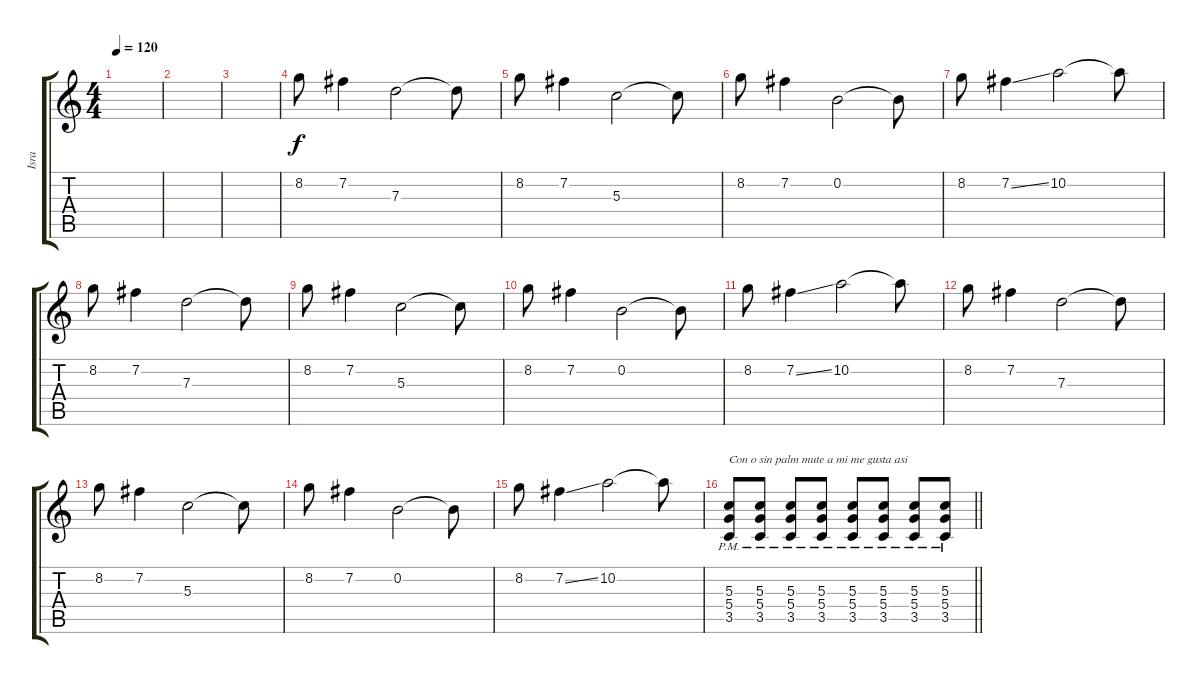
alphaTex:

\track ("Isra" "Isra") {instrument distortionguitar}
\staff {score tabs}
\tuning (E4 B3 G3 D3 A2 E2) {hide}
\ts (4 4)
\tempo 120
\clef g2
\ks c
|
|
|
8.2.8 7.2.4 7.3.2 7.3{t}.8 |
8.2.8 7.2.4 5.3.2 5.3{t}.8 |
8.2.8 7.2.4 0.2.2 0.2{t}.8 |
8.2.8 7.2{ss}.4 10.2.2 10.2{t}.8 |
8.2.8 7.2.4 7.3.2 7.3{t}.8 |
8.2.8 7.2.4 5.3.2 5.3{t}.8 |
8.2.8 7.2.4 0.2.2 0.2{t}.8 |
8.2.8 7.2{ss}.4 10.2.2 10.2{t}.8 |
8.2.8 7.2.4 7.3.2 7.3{t}.8 |
8.2.8 7.2.4 5.3.2 5.3{t}.8 |
8.2.8 7.2.4 0.2.2 0.2{t}.8 |
8.2.8 7.2{ss}.4 10.2.2 10.2{t}.8 |
\barLineRight lightlight
(5.3{pm} 5.4{pm} 3.5{pm}).8{txt "Con o sin palm mute a mi me gusta asi"} (5.3{pm} 5.4{pm} 3.5{pm}).8 (5.3{pm} 5.4{pm} 3.5{pm}).8 (5.3{pm} 5.4{pm} 3.5{pm}).8 (5.3{pm} 5.4{pm} 3.5{pm}).8 (5.3{pm} 5.4{pm} 3.5{pm}).8 (5.3{pm} 5.4{pm} 3.5{pm}).8 (5.3{pm} 5.4{pm} 3.5{pm}).8
